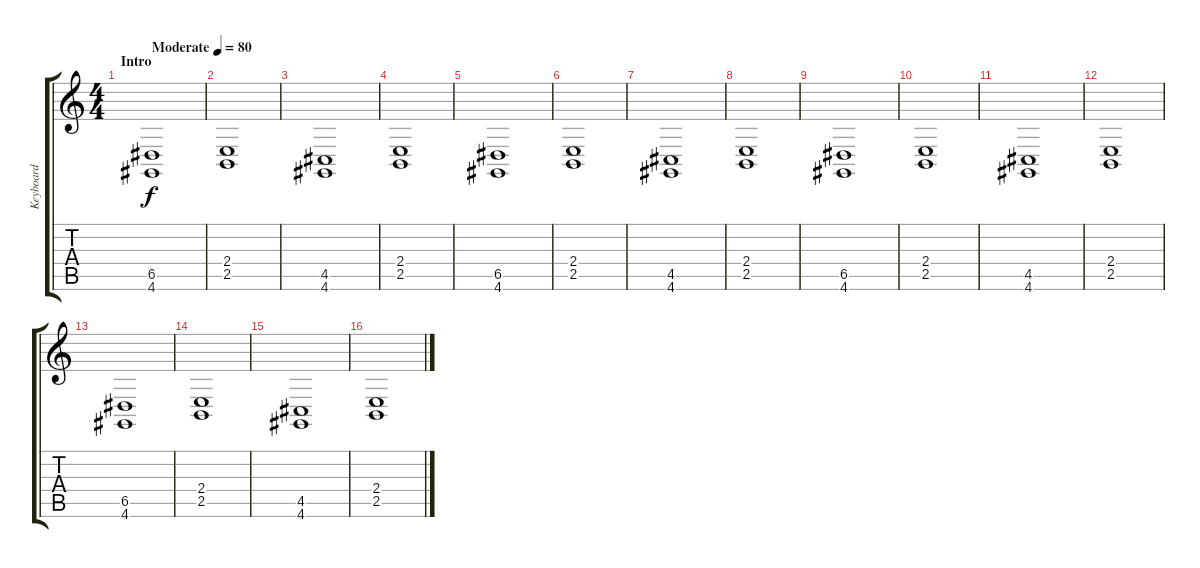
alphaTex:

\track ("Keyboard" "Keyboard") {instrument pad2warm}
\staff {score tabs}
\tuning (E4 B3 G3 D3 A2 E2) {hide}
\ts (4 4)
\section ("" "Intro")
\tempo (80 "Moderate")
\clef g2
\ks c
(6.5 4.6).1{dy f instrument pad2warm} |
(2.4 2.5).1 |
(4.5 4.6).1 |
(2.4 2.5).1 |
(6.5 4.6).1 |
(2.4 2.5).1 |
(4.5 4.6).1 |
(2.4 2.5).1 |
(6.5 4.6).1 |
(2.4 2.5).1 |
(4.5 4.6).1 |
(2.4 2.5).1 |
(6.5 4.6).1 |
(2.4 2.5).1 |
(4.5 4.6).1 |
(2.4 2.5).1
